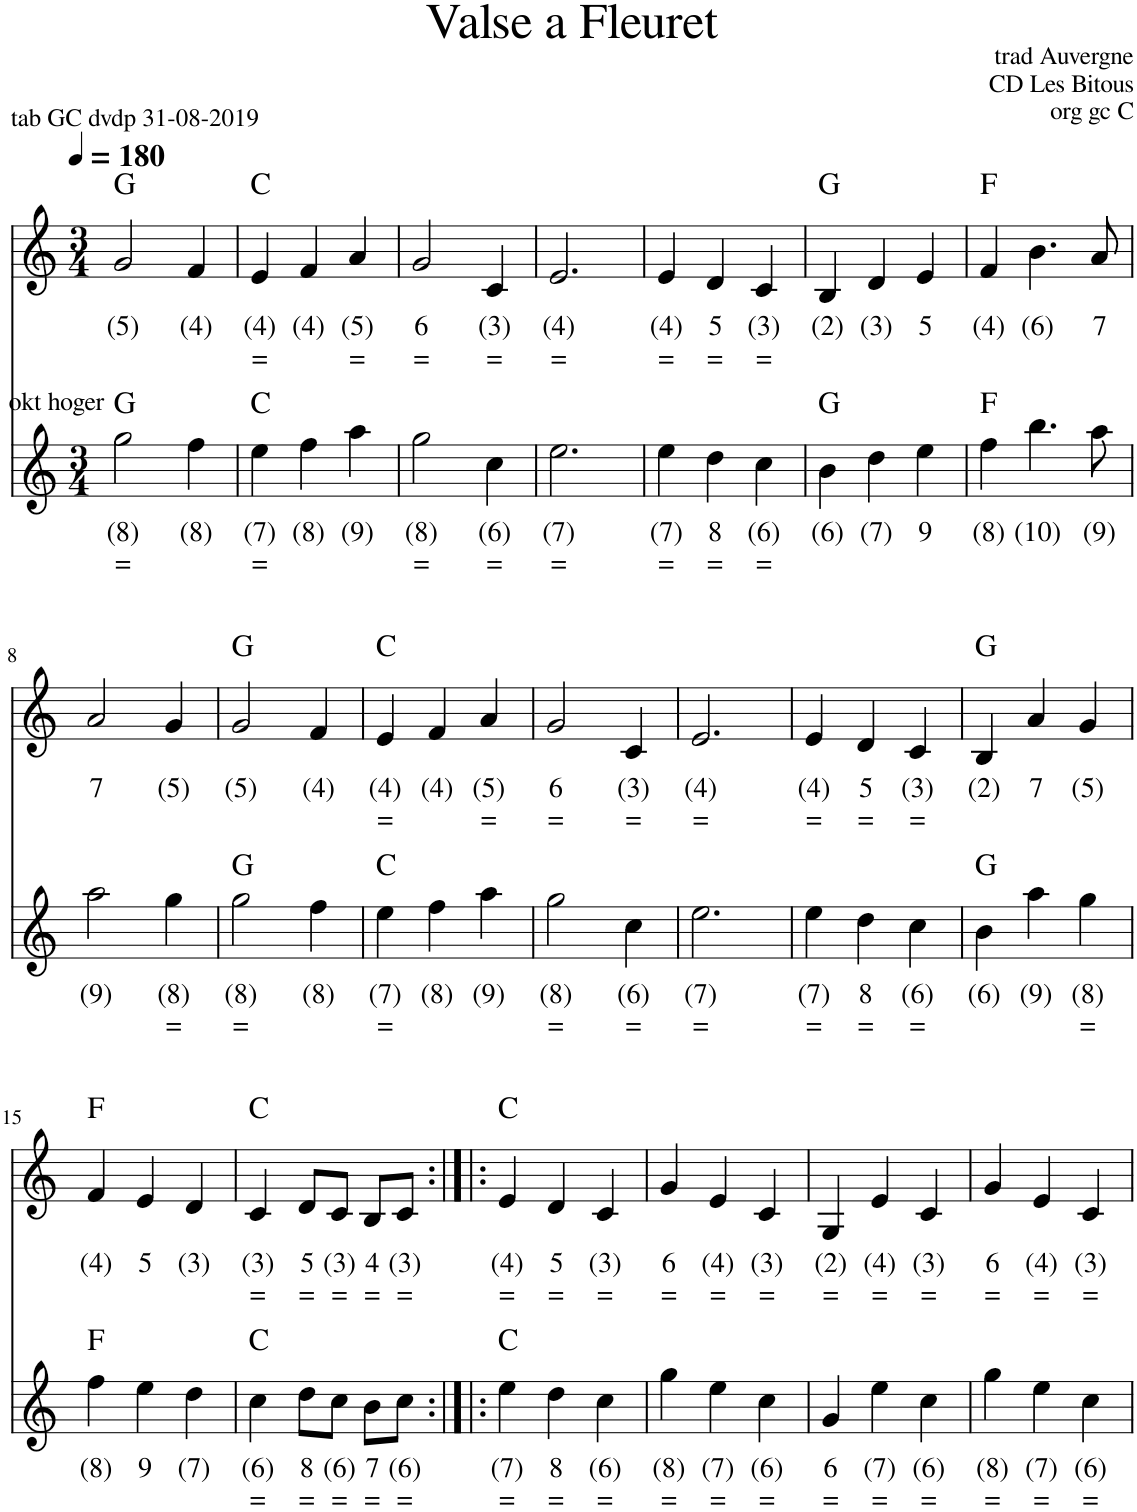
**kern	**text	**text	**harte	**kern	**text	**text	**harte
*part2	*part2	*part2	*part2	*part1	*part1	*part1	*part1
*staff2	*staff2	*staff2	*	*staff1	*staff1	*staff1	*
*I"Stem	*	*	*	*I"Accordeon	*	*	*
*	*	*	*	*I'Acc	*	*	*
*clefG2	*	*	*	*clefG2	*	*	*
*k[]	*	*	*	*k[]	*	*	*
*M3/4	*	*	*	*M3/4	*	*	*
*MM180	*	*	*	*MM180	*	*	*
=1	=1	=1	=1	=1	=1	=1	=1
!LO:TX:a:t=okt hoger	!	!	!	!	!	!	!
!	!LO:LY:b	!LO:LY:b	!	!	!LO:LY:b	!	!
2gg\	(8)	=	G:maj	2g/	(5)	.	G:maj
!	!LO:LY:b	!	!	!	!LO:LY:b	!	!
4ff\	(8)	.	.	4f/	(4)	.	.
=2	=2	=2	=2	=2	=2	=2	=2
!	!LO:LY:b	!LO:LY:b	!	!	!LO:LY:b	!LO:LY:b	!
4ee\	(7)	=	C:maj	4e/	(4)	=	C:maj
!	!LO:LY:b	!	!	!	!LO:LY:b	!	!
4ff\	(8)	.	.	4f/	(4)	.	.
!	!LO:LY:b	!	!	!	!LO:LY:b	!LO:LY:b	!
4aa\	(9)	.	.	4a/	(5)	=	.
=3	=3	=3	=3	=3	=3	=3	=3
!	!LO:LY:b	!LO:LY:b	!	!	!LO:LY:b	!LO:LY:b	!
2gg\	(8)	=	.	2g/	6	=	.
!	!LO:LY:b	!LO:LY:b	!	!	!LO:LY:b	!LO:LY:b	!
4cc\	(6)	=	.	4c/	(3)	=	.
=4	=4	=4	=4	=4	=4	=4	=4
!	!LO:LY:b	!LO:LY:b	!	!	!LO:LY:b	!LO:LY:b	!
2.ee\	(7)	=	.	2.e/	(4)	=	.
=5	=5	=5	=5	=5	=5	=5	=5
!	!LO:LY:b	!LO:LY:b	!	!	!LO:LY:b	!LO:LY:b	!
4ee\	(7)	=	.	4e/	(4)	=	.
!	!LO:LY:b	!LO:LY:b	!	!	!LO:LY:b	!LO:LY:b	!
4dd\	8	=	.	4d/	5	=	.
!	!LO:LY:b	!LO:LY:b	!	!	!LO:LY:b	!LO:LY:b	!
4cc\	(6)	=	.	4c/	(3)	=	.
=6	=6	=6	=6	=6	=6	=6	=6
!	!LO:LY:b	!	!	!	!LO:LY:b	!	!
4b\	(6)	.	G:maj	4B/	(2)	.	G:maj
!	!LO:LY:b	!	!	!	!LO:LY:b	!	!
4dd\	(7)	.	.	4d/	(3)	.	.
!	!LO:LY:b	!	!	!	!LO:LY:b	!	!
4ee\	9	.	.	4e/	5	.	.
=7	=7	=7	=7	=7	=7	=7	=7
!	!LO:LY:b	!	!	!	!LO:LY:b	!	!
4ff\	(8)	.	F:maj	4f/	(4)	.	F:maj
!	!LO:LY:b	!	!	!	!LO:LY:b	!	!
4.bb\	(10)	.	.	4.b\	(6)	.	.
!	!LO:LY:b	!	!	!	!LO:LY:b	!	!
8aa\	(9)	.	.	8a/	7	.	.
!!LO:LB:g=z
=8	=8	=8	=8	=8	=8	=8	=8
!	!LO:LY:b	!	!	!	!LO:LY:b	!	!
2aa\	(9)	.	.	2a/	7	.	.
!	!LO:LY:b	!LO:LY:b	!	!	!LO:LY:b	!	!
4gg\	(8)	=	.	4g/	(5)	.	.
=9	=9	=9	=9	=9	=9	=9	=9
!	!LO:LY:b	!LO:LY:b	!	!	!LO:LY:b	!	!
2gg\	(8)	=	G:maj	2g/	(5)	.	G:maj
!	!LO:LY:b	!	!	!	!LO:LY:b	!	!
4ff\	(8)	.	.	4f/	(4)	.	.
=10	=10	=10	=10	=10	=10	=10	=10
!	!LO:LY:b	!LO:LY:b	!	!	!LO:LY:b	!LO:LY:b	!
4ee\	(7)	=	C:maj	4e/	(4)	=	C:maj
!	!LO:LY:b	!	!	!	!LO:LY:b	!	!
4ff\	(8)	.	.	4f/	(4)	.	.
!	!LO:LY:b	!	!	!	!LO:LY:b	!LO:LY:b	!
4aa\	(9)	.	.	4a/	(5)	=	.
=11	=11	=11	=11	=11	=11	=11	=11
!	!LO:LY:b	!LO:LY:b	!	!	!LO:LY:b	!LO:LY:b	!
2gg\	(8)	=	.	2g/	6	=	.
!	!LO:LY:b	!LO:LY:b	!	!	!LO:LY:b	!LO:LY:b	!
4cc\	(6)	=	.	4c/	(3)	=	.
=12	=12	=12	=12	=12	=12	=12	=12
!	!LO:LY:b	!LO:LY:b	!	!	!LO:LY:b	!LO:LY:b	!
2.ee\	(7)	=	.	2.e/	(4)	=	.
=13	=13	=13	=13	=13	=13	=13	=13
!	!LO:LY:b	!LO:LY:b	!	!	!LO:LY:b	!LO:LY:b	!
4ee\	(7)	=	.	4e/	(4)	=	.
!	!LO:LY:b	!LO:LY:b	!	!	!LO:LY:b	!LO:LY:b	!
4dd\	8	=	.	4d/	5	=	.
!	!LO:LY:b	!LO:LY:b	!	!	!LO:LY:b	!LO:LY:b	!
4cc\	(6)	=	.	4c/	(3)	=	.
=14	=14	=14	=14	=14	=14	=14	=14
!	!LO:LY:b	!	!	!	!LO:LY:b	!	!
4b\	(6)	.	G:maj	4B/	(2)	.	G:maj
!	!LO:LY:b	!	!	!	!LO:LY:b	!	!
4aa\	(9)	.	.	4a/	7	.	.
!	!LO:LY:b	!LO:LY:b	!	!	!LO:LY:b	!	!
4gg\	(8)	=	.	4g/	(5)	.	.
!!LO:LB:g=z
=15	=15	=15	=15	=15	=15	=15	=15
!	!LO:LY:b	!	!	!	!LO:LY:b	!	!
4ff\	(8)	.	F:maj	4f/	(4)	.	F:maj
!	!LO:LY:b	!	!	!	!LO:LY:b	!	!
4ee\	9	.	.	4e/	5	.	.
!	!LO:LY:b	!	!	!	!LO:LY:b	!	!
4dd\	(7)	.	.	4d/	(3)	.	.
=16	=16	=16	=16	=16	=16	=16	=16
!	!LO:LY:b	!LO:LY:b	!	!	!LO:LY:b	!LO:LY:b	!
4cc\	(6)	=	C:maj	4c/	(3)	=	C:maj
!	!LO:LY:b	!LO:LY:b	!	!	!LO:LY:b	!LO:LY:b	!
8dd\L	8	=	.	8d/L	5	=	.
!	!LO:LY:b	!LO:LY:b	!	!	!LO:LY:b	!LO:LY:b	!
8cc\J	(6)	=	.	8c/J	(3)	=	.
!	!LO:LY:b	!LO:LY:b	!	!	!LO:LY:b	!LO:LY:b	!
8b\L	7	=	.	8B/L	4	=	.
!	!LO:LY:b	!LO:LY:b	!	!	!LO:LY:b	!LO:LY:b	!
8cc\J	(6)	=	.	8c/J	(3)	=	.
=17:|!|:	=17:|!|:	=17:|!|:	=17:|!|:	=17:|!|:	=17:|!|:	=17:|!|:	=17:|!|:
!	!LO:LY:b	!LO:LY:b	!	!	!LO:LY:b	!LO:LY:b	!
4ee\	(7)	=	C:maj	4e/	(4)	=	C:maj
!	!LO:LY:b	!LO:LY:b	!	!	!LO:LY:b	!LO:LY:b	!
4dd\	8	=	.	4d/	5	=	.
!	!LO:LY:b	!LO:LY:b	!	!	!LO:LY:b	!LO:LY:b	!
4cc\	(6)	=	.	4c/	(3)	=	.
=18	=18	=18	=18	=18	=18	=18	=18
!	!LO:LY:b	!LO:LY:b	!	!	!LO:LY:b	!LO:LY:b	!
4gg\	(8)	=	.	4g/	6	=	.
!	!LO:LY:b	!LO:LY:b	!	!	!LO:LY:b	!LO:LY:b	!
4ee\	(7)	=	.	4e/	(4)	=	.
!	!LO:LY:b	!LO:LY:b	!	!	!LO:LY:b	!LO:LY:b	!
4cc\	(6)	=	.	4c/	(3)	=	.
=19	=19	=19	=19	=19	=19	=19	=19
!	!LO:LY:b	!LO:LY:b	!	!	!LO:LY:b	!LO:LY:b	!
4g/	6	=	.	4G/	(2)	=	.
!	!LO:LY:b	!LO:LY:b	!	!	!LO:LY:b	!LO:LY:b	!
4ee\	(7)	=	.	4e/	(4)	=	.
!	!LO:LY:b	!LO:LY:b	!	!	!LO:LY:b	!LO:LY:b	!
4cc\	(6)	=	.	4c/	(3)	=	.
=20	=20	=20	=20	=20	=20	=20	=20
!	!LO:LY:b	!LO:LY:b	!	!	!LO:LY:b	!LO:LY:b	!
4gg\	(8)	=	.	4g/	6	=	.
!	!LO:LY:b	!LO:LY:b	!	!	!LO:LY:b	!LO:LY:b	!
4ee\	(7)	=	.	4e/	(4)	=	.
!	!LO:LY:b	!LO:LY:b	!	!	!LO:LY:b	!LO:LY:b	!
4cc\	(6)	=	.	4c/	(3)	=	.
=	=	=	=	=	=	=	=
*-	*-	*-	*-	*-	*-	*-	*-
